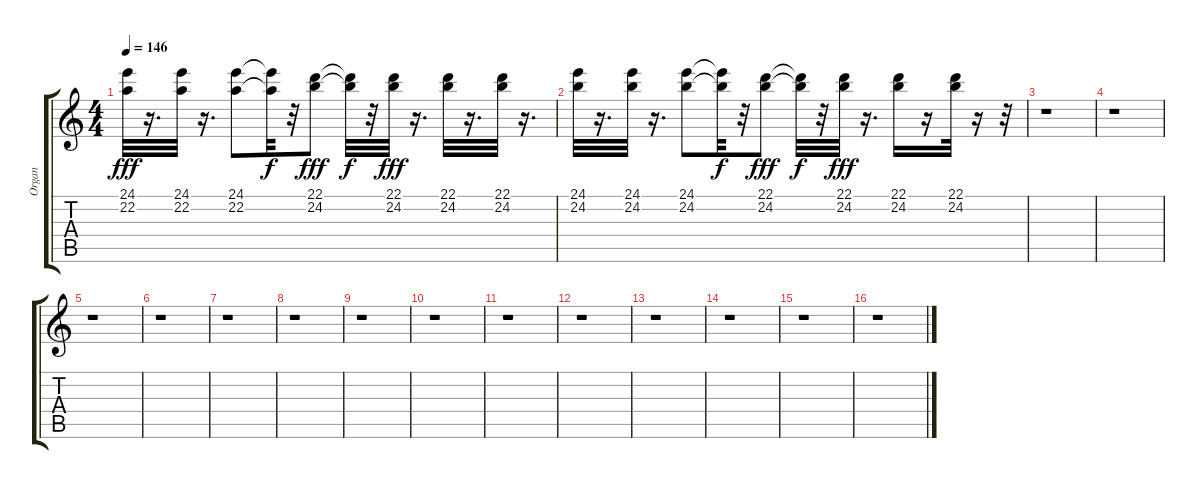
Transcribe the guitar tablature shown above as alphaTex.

\track ("Organ" "Organ") {instrument drawbarorgan}
\staff {score tabs}
\tuning (E4 B3 G3 D3 A2 E2) {hide}
\ts (4 4)
\tempo 146
\clef g2
\ks c
(24.1 22.2).32{dy fff} r.16{d} (24.1 22.2).32 r.16{d} (24.1 22.2).8 (24.1{t} 22.2{t}).32{dy f} r.32 (22.1 24.2).8{dy fff} (22.1{t} 24.2{t}).32{dy f} r.32 (22.1 24.2).32{dy fff} r.16{d} (22.1 24.2).32 r.16{d} (22.1 24.2).32 r.16{d} |
(24.1 24.2).32 r.16{d} (24.1 24.2).32 r.16{d} (24.1 24.2).8 (24.1{t} 24.2{t}).32{dy f} r.32 (22.1 24.2).8{dy fff} (22.1{t} 24.2{t}).32{dy f} r.32 (22.1 24.2).32{dy fff} r.16{d} (22.1 24.2).16 r.16 (22.1 24.2).32 r.16 r.32 |
r.1 |
r.1 |
r.1 |
r.1 |
r.1 |
r.1 |
r.1 |
r.1 |
r.1 |
r.1 |
r.1 |
r.1 |
r.1 |
r.1
